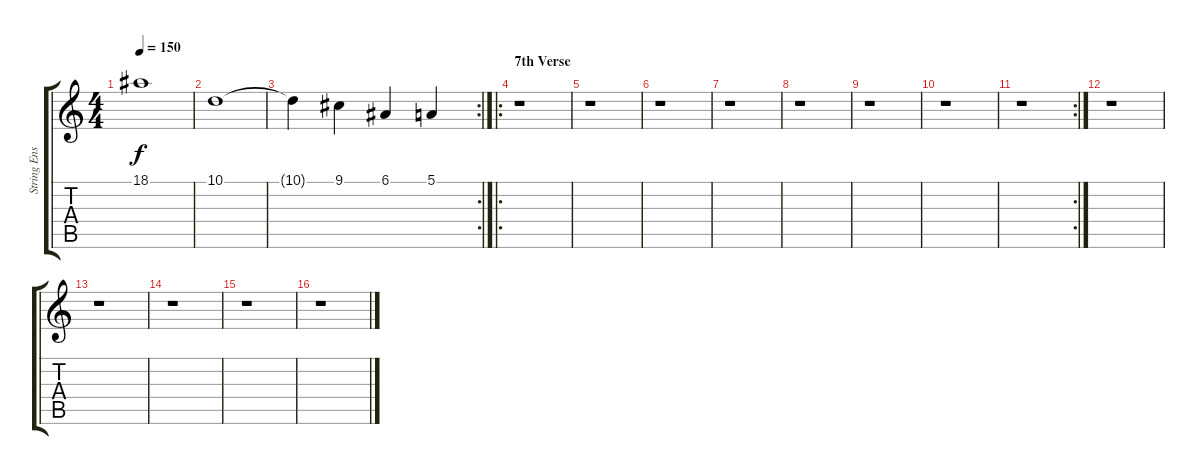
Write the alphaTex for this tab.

\track ("String Ensemble I" "String Ens") {instrument stringensemble1}
\staff {score tabs}
\tuning (E4 B3 G3 D3 A2 E2) {hide}
\ts (4 4)
\tempo 150
\clef g2
\ks c
18.1{t}.1{dy f} |
10.1.1 |
\rc 2
10.1{t}.4 9.1.4 6.1.4 5.1.4 |
\ro
\section ("" "7th Verse")
r.1 |
r.1 |
r.1 |
r.1 |
r.1 |
r.1 |
r.1 |
\rc 2
r.1 |
r.1 |
r.1 |
r.1 |
r.1 |
r.1
